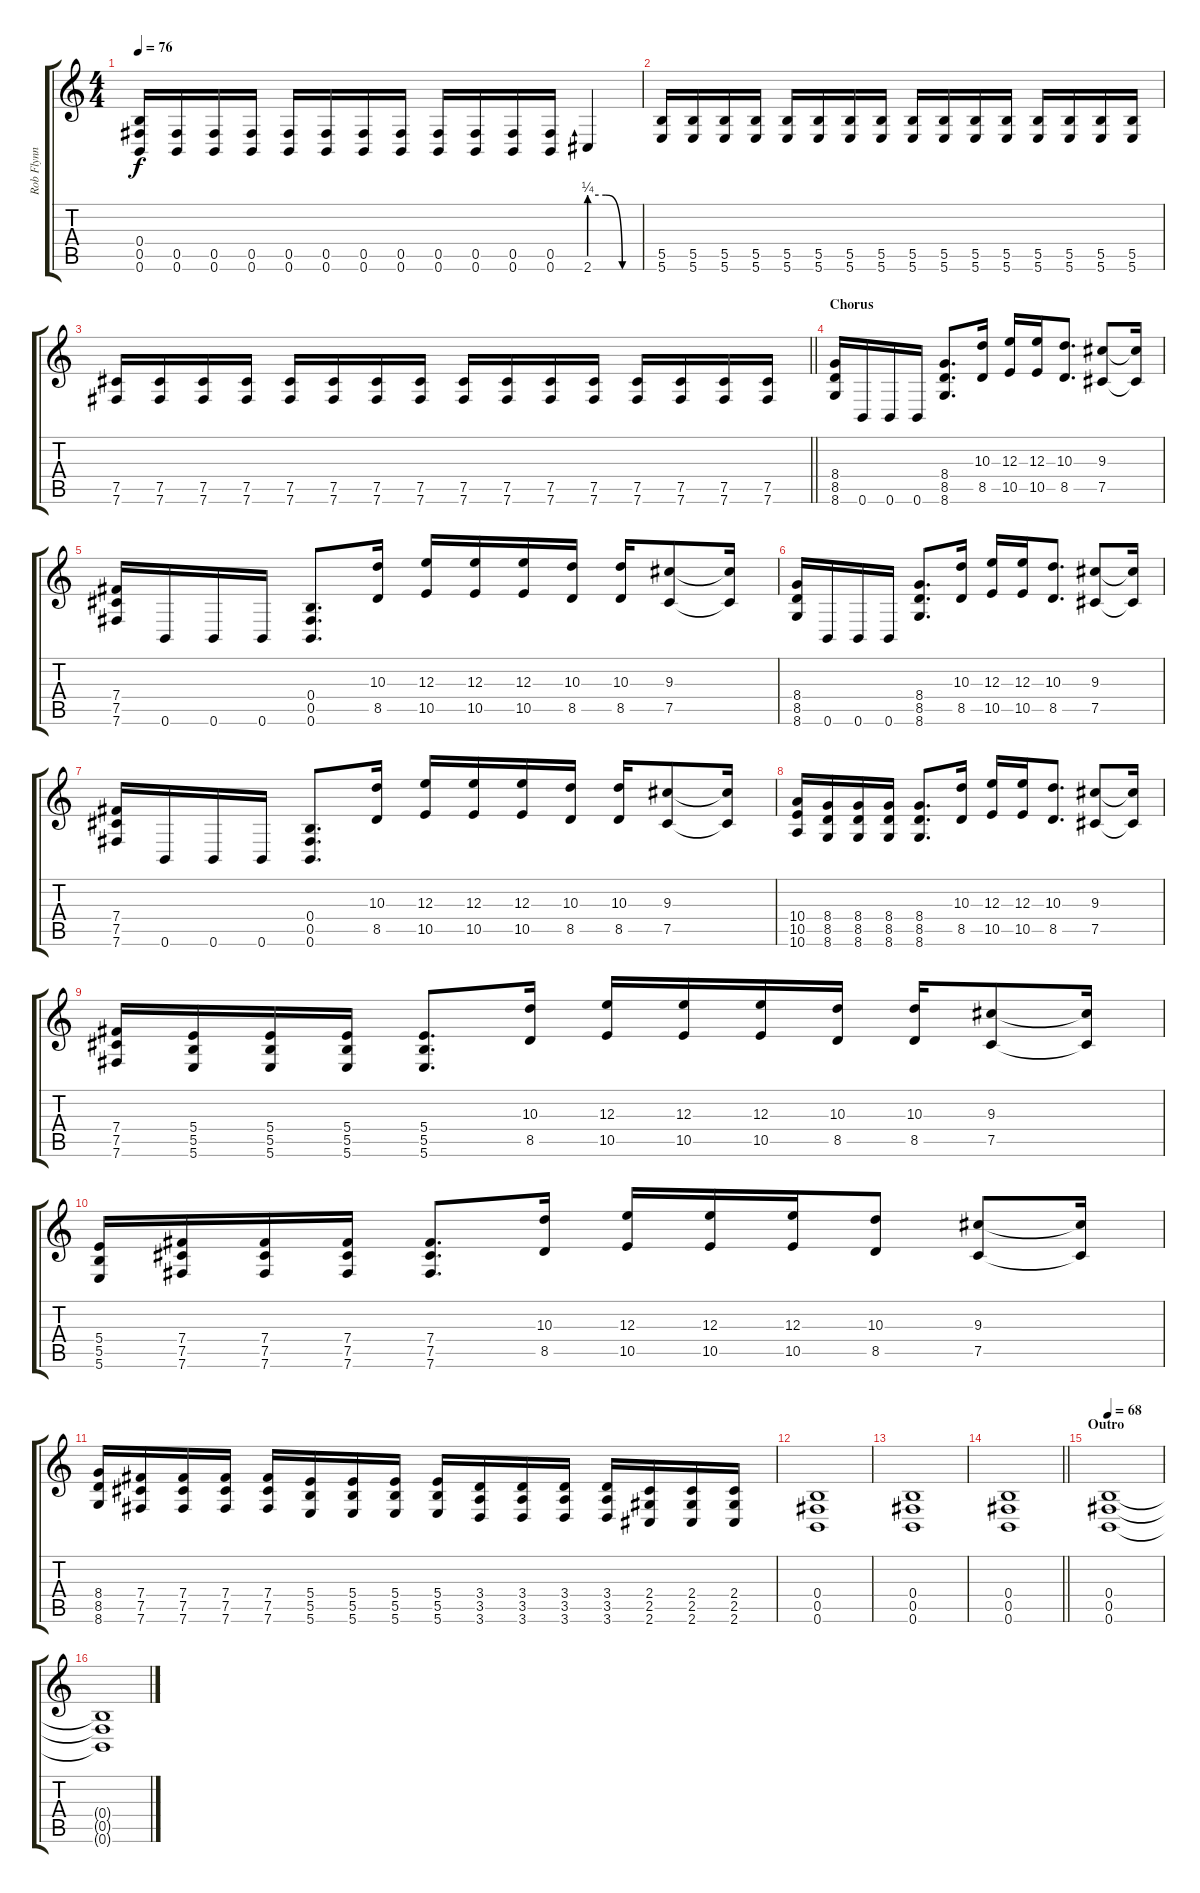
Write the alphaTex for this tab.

\track ("Rob Flynn - Rhythm guitar" "Rob Flynn ") {instrument distortionguitar}
\staff {score tabs}
\tuning (Db4 Ab3 E3 B2 Gb2 B1) {hide}
\ts (4 4)
\tempo 76
\clef g2
\ks c
(0.4 0.5 0.6).16{dy f} (0.5 0.6).16 (0.5 0.6).16 (0.5 0.6).16 (0.5 0.6).16 (0.5 0.6).16 (0.5 0.6).16 (0.5 0.6).16 (0.5 0.6).16 (0.5 0.6).16 (0.5 0.6).16 (0.5 0.6).16 2.6{be (custom 0 1 20 1 40 0 60 0)}.4 |
(5.5 5.6).16 (5.5 5.6).16 (5.5 5.6).16 (5.5 5.6).16 (5.5 5.6).16 (5.5 5.6).16 (5.5 5.6).16 (5.5 5.6).16 (5.5 5.6).16 (5.5 5.6).16 (5.5 5.6).16 (5.5 5.6).16 (5.5 5.6).16 (5.5 5.6).16 (5.5 5.6).16 (5.5 5.6).16 |
\barLineRight lightlight
(7.5 7.6).16 (7.5 7.6).16 (7.5 7.6).16 (7.5 7.6).16 (7.5 7.6).16 (7.5 7.6).16 (7.5 7.6).16 (7.5 7.6).16 (7.5 7.6).16 (7.5 7.6).16 (7.5 7.6).16 (7.5 7.6).16 (7.5 7.6).16 (7.5 7.6).16 (7.5 7.6).16 (7.5 7.6).16 |
\section ("" "Chorus")
(8.4 8.5 8.6).16 0.6.16 0.6.16 0.6.16 (8.4 8.5 8.6).8{d} (10.3 8.5).16 (12.3 10.5).16 (12.3 10.5).16 (10.3 8.5).8{d} (9.3 7.5).8 (9.3{t} 7.5{t}).16 |
(7.4 7.5 7.6).16 0.6.16 0.6.16 0.6.16 (0.4 0.5 0.6).8{d} (10.3 8.5).16 (12.3 10.5).16 (12.3 10.5).16 (12.3 10.5).16 (10.3 8.5).16 (10.3 8.5).16 (9.3 7.5).8 (9.3{t} 7.5{t}).16 |
(8.4 8.5 8.6).16 0.6.16 0.6.16 0.6.16 (8.4 8.5 8.6).8{d} (10.3 8.5).16 (12.3 10.5).16 (12.3 10.5).16 (10.3 8.5).8{d} (9.3 7.5).8 (9.3{t} 7.5{t}).16 |
(7.4 7.5 7.6).16 0.6.16 0.6.16 0.6.16 (0.4 0.5 0.6).8{d} (10.3 8.5).16 (12.3 10.5).16 (12.3 10.5).16 (12.3 10.5).16 (10.3 8.5).16 (10.3 8.5).16 (9.3 7.5).8 (9.3{t} 7.5{t}).16 |
(10.4 10.5 10.6).16 (8.4 8.5 8.6).16 (8.4 8.5 8.6).16 (8.4 8.5 8.6).16 (8.4 8.5 8.6).8{d} (10.3 8.5).16 (12.3 10.5).16 (12.3 10.5).16 (10.3 8.5).8{d} (9.3 7.5).8 (9.3{t} 7.5{t}).16 |
(7.4 7.5 7.6).16 (5.4 5.5 5.6).16 (5.4 5.5 5.6).16 (5.4 5.5 5.6).16 (5.4 5.5 5.6).8{d} (10.3 8.5).16 (12.3 10.5).16 (12.3 10.5).16 (12.3 10.5).16 (10.3 8.5).16 (10.3 8.5).16 (9.3 7.5).8 (9.3{t} 7.5{t}).16 |
(5.4 5.5 5.6).16 (7.4 7.5 7.6).16 (7.4 7.5 7.6).16 (7.4 7.5 7.6).16 (7.4 7.5 7.6).8{d} (10.3 8.5).16 (12.3 10.5).16 (12.3 10.5).16 (12.3 10.5).16 (10.3 8.5).8 (9.3 7.5).8 (9.3{t} 7.5{t}).16 |
(8.4 8.5 8.6).16 (7.4 7.5 7.6).16 (7.4 7.5 7.6).16 (7.4 7.5 7.6).16 (7.4 7.5 7.6).16 (5.4 5.5 5.6).16 (5.4 5.5 5.6).16 (5.4 5.5 5.6).16 (5.4 5.5 5.6).16 (3.4 3.5 3.6).16 (3.4 3.5 3.6).16 (3.4 3.5 3.6).16 (3.4 3.5 3.6).16 (2.4 2.5 2.6).16 (2.4 2.5 2.6).16 (2.4 2.5 2.6).16 |
(0.4 0.5 0.6).1 |
(0.4 0.5 0.6).1 |
\barLineRight lightlight
(0.4 0.5 0.6).1 |
\section ("" "Outro")
\tempo 68
(0.4 0.5 0.6).1 |
(0.4{t} 0.5{t} 0.6{t}).1
